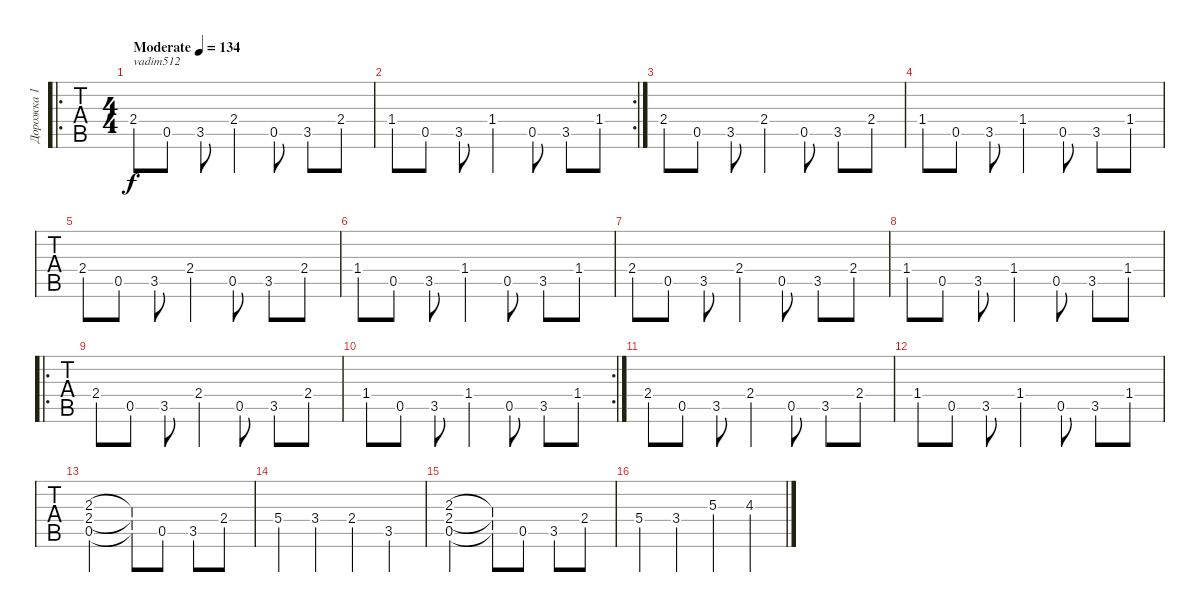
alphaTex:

\track ("Дорожка 1" "Дорожка 1") {instrument overdrivenguitar}
\staff {tabs}
\tuning (E4 B3 G3 D3 A2 E2) {hide}
\ro
\ts (4 4)
\tempo (134 "Moderate")
\clef g2
\ks c
2.4.8{txt "vadim512" dy f instrument overdrivenguitar} 0.5.8 3.5.8 2.4.4 0.5.8 3.5.8 2.4.8 |
\rc 2
1.4.8 0.5.8 3.5.8 1.4.4 0.5.8 3.5.8 1.4.8 |
2.4.8 0.5.8 3.5.8 2.4.4 0.5.8 3.5.8 2.4.8 |
1.4.8 0.5.8 3.5.8 1.4.4 0.5.8 3.5.8 1.4.8 |
2.4.8 0.5.8 3.5.8 2.4.4 0.5.8 3.5.8 2.4.8 |
1.4.8 0.5.8 3.5.8 1.4.4 0.5.8 3.5.8 1.4.8 |
2.4.8 0.5.8 3.5.8 2.4.4 0.5.8 3.5.8 2.4.8 |
1.4.8 0.5.8 3.5.8 1.4.4 0.5.8 3.5.8 1.4.8 |
\ro
2.4.8 0.5.8 3.5.8 2.4.4 0.5.8 3.5.8 2.4.8 |
\rc 2
1.4.8 0.5.8 3.5.8 1.4.4 0.5.8 3.5.8 1.4.8 |
2.4.8 0.5.8 3.5.8 2.4.4 0.5.8 3.5.8 2.4.8 |
1.4.8 0.5.8 3.5.8 1.4.4 0.5.8 3.5.8 1.4.8 |
(2.3 2.4 0.5).2 (2.3{t} 2.4{t} 0.5{t}).8 0.5.8 3.5.8 2.4.8 |
5.4{st}.4 3.4{st}.4 2.4{st}.4 3.5{st}.4 |
(2.3 2.4 0.5).2 (2.3{t} 2.4{t} 0.5{t}).8 0.5.8 3.5.8 2.4.8 |
5.4{st}.4 3.4{st}.4 5.3{st}.4 4.3{st}.4
